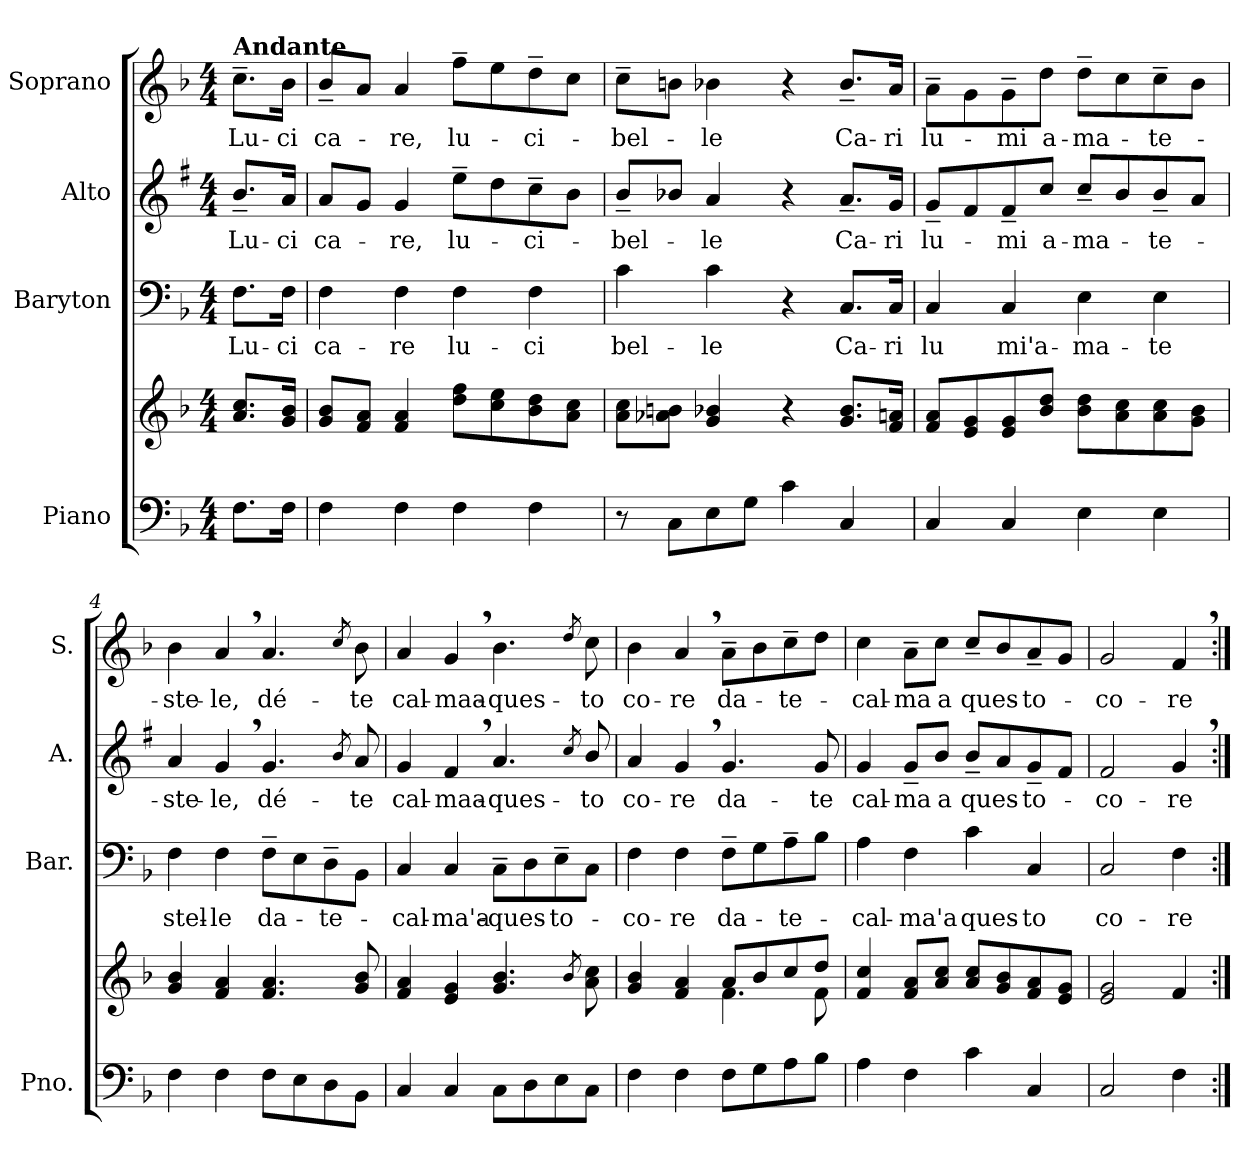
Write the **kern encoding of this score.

**kern	**kern	**kern	**text	**kern	**text	**kern	**text
*part4	*part4	*part3	*part3	*part2	*part2	*part1	*part1
*staff5	*staff4	*staff3	*staff3	*staff2	*staff2	*staff1	*staff1
*I"Piano	*	*I"Baryton	*	*I"Alto	*	*I"Soprano	*
*I'Pno.	*	*I'Bar.	*	*I'A.	*	*I'S.	*
*clefF4	*clefG2	*clefF4	*	*clefG2	*	*clefG2	*
*	*	*	*	*ITrd1c2	*	*	*
*k[b-]	*k[b-]	*k[b-]	*	*k[b-]	*	*k[b-]	*
*M4/4	*M4/4	*M4/4	*	*M4/4	*	*M4/4	*
=	=	=	=	=	=	=	=
!	!	!	!	!	!	!LO:TX:a:B:t=Andante	!
!	!	!	!LO:LY:b	!	!LO:LY:b	!	!LO:LY:b
8.F\L	8.a/ 8.cc/L	8.F\L	Lu-	8.a~/L	Lu-	8.cc~\L	Lu-
!	!	!	!LO:LY:b	!	!LO:LY:b	!	!LO:LY:b
16F\Jk	16g/ 16b-/Jk	16F\Jk	-ci	16g/Jk	-ci	16b-\Jk	-ci
=1	=1	=1	=1	=1	=1	=1	=1
!	!	!	!LO:LY:b	!	!LO:LY:b	!	!LO:LY:b
4F\	8g/ 8b-/L	4F\	ca-	8g/L	ca-	8b-~/L	ca-
.	8f/ 8a/J	.	.	8f/J	.	8a/J	.
!	!	!	!LO:LY:b	!	!LO:LY:b	!	!LO:LY:b
4F\	4f/ 4a/	4F\	-re	4f/	-re,	4a/	-re,
!	!	!	!LO:LY:b	!	!LO:LY:b	!	!LO:LY:b
4F\	8dd\ 8ff\L	4F\	lu-	8dd~\L	lu-	8ff~\L	lu-
.	8cc\ 8ee\	.	.	8cc\	.	8ee\	.
!	!	!	!LO:LY:b	!	!LO:LY:b	!	!LO:LY:b
4F\	8b-\ 8dd\	4F\	-ci	8b-~\	-ci-	8dd~\	-ci-
.	8a\ 8cc\J	.	.	8a\J	.	8cc\J	.
=2	=2	=2	=2	=2	=2	=2	=2
!	!	!	!LO:LY:b	!	!LO:LY:b	!	!LO:LY:b
8r	8a\ 8cc\L	4c\	bel-	8a~/L	-bel-	8cc~\L	-bel-
8C\L	8a-X\ 8bn\J	.	.	8a-X/J	.	8bn\J	.
!	!	!	!LO:LY:b	!	!LO:LY:b	!	!LO:LY:b
8E\	4g/ 4b-X/	4c\	-le	4g/	-le	4b-X\	-le
8G\J	.	.	.	.	.	.	.
4c\	4r	4r	.	4r	.	4r	.
!	!	!	!LO:LY:b	!	!LO:LY:b	!	!LO:LY:b
4C/	8.g/ 8.b-/L	8.C/L	Ca-	8.g~/L	Ca-	8.b-~/L	Ca-
!	!	!	!LO:LY:b	!	!LO:LY:b	!	!LO:LY:b
.	16f/ 16an/Jk	16C/Jk	-ri	16f/Jk	-ri	16a/Jk	-ri
=3	=3	=3	=3	=3	=3	=3	=3
!	!	!	!LO:LY:b	!	!LO:LY:b	!	!LO:LY:b
4C/	8f/ 8a/L	4C/	lu	8f~/L	lu-	8a~\L	lu-
.	8e/ 8g/	.	.	8e/	.	8g\	.
!	!	!	!LO:LY:b	!	!LO:LY:b	!	!LO:LY:b
4C/	8e/ 8g/	4C/	-mi'a-	8e~/	-mi	8g~\	-mi
!	!	!	!	!	!LO:LY:b	!	!LO:LY:b
.	8b-/ 8dd/J	.	.	8b-/J	a-	8dd\J	a-
!	!	!	!LO:LY:b	!	!LO:LY:b	!	!LO:LY:b
4E\	8b-\ 8dd\L	4E\	-ma-	8b-~/L	-ma-	8dd~\L	-ma-
.	8a\ 8cc\	.	.	8a/	.	8cc\	.
!	!	!	!LO:LY:b	!	!LO:LY:b	!	!LO:LY:b
4E\	8a\ 8cc\	4E\	-te	8a~/	-te-	8cc~\	-te-
.	8g\ 8b-\J	.	.	8g/J	.	8b-\J	.
!!LO:LB:g=z
=4	=4	=4	=4	=4	=4	=4	=4
!	!	!	!LO:LY:b	!	!LO:LY:b	!	!LO:LY:b
4F\	4g/ 4b-/	4F\	stel-	4g/	-ste-	4b-\	-ste-
!	!	!	!LO:LY:b	!	!LO:LY:b	!	!LO:LY:b
4F\	4f/ 4a/	4F\	-le	4f,/	-le,	4a,/	-le,
!	!	!	!LO:LY:b	!	!LO:LY:b	!	!LO:LY:b
8F\L	4.f/ 4.a/	8F~\L	da-	4.f/	dé-	4.a/	dé-
8E\	.	8E\	.	.	.	.	.
!	!	!	!LO:LY:b	!	!	!	!
8D\	.	8D~\	-te-	.	.	.	.
.	.	.	.	8qa/	.	8qcc/	.
!	!	!	!	!	!LO:LY:b	!	!LO:LY:b
8BB-\J	8g/ 8b-/	8BB-\J	.	8g/	-te	8b-\	-te
=5	=5	=5	=5	=5	=5	=5	=5
!	!	!	!LO:LY:b	!	!LO:LY:b	!	!LO:LY:b
4C/	4f/ 4a/	4C/	-cal-	4f/	cal-	4a/	cal-
!	!	!	!LO:LY:b	!	!LO:LY:b	!	!LO:LY:b
4C/	4e/ 4g/	4C/	-ma'a-	4e,/	-maa-	4g,/	-maa-
!	!	!	!LO:LY:b	!	!LO:LY:b	!	!LO:LY:b
8C\L	4.g/ 4.b-/	8C~\L	-ques-	4.g/	-ques-	4.b-\	-ques-
8D\	.	8D\	.	.	.	.	.
!	!	!	!LO:LY:b	!	!	!	!
8E\	.	8E~\	-to-	.	.	.	.
.	8qb-/	.	.	8qb-/	.	8qdd/	.
!	!	!	!	!	!LO:LY:b	!	!LO:LY:b
8C\J	8a\ 8cc\	8C\J	.	8a/	-to	8cc\	-to
=6	=6	=6	=6	=6	=6	=6	=6
*	*^	*	*	*	*	*	*
!	!	!	!	!LO:LY:b	!	!LO:LY:b	!	!LO:LY:b
4F\	4g/ 4b-/	2ryy	4F\	-co-	4g/	co-	4b-\	co-
!	!	!	!	!LO:LY:b	!	!LO:LY:b	!	!LO:LY:b
4F\	4f/ 4a/	.	4F\	-re	4f,/	-re	4a,/	-re
!	!	!	!	!LO:LY:b	!	!LO:LY:b	!	!LO:LY:b
8F\L	8a/L	4.f\	8F~\L	da-	4.f/	da-	8a~\L	da-
8G\	8b-/	.	8G\	.	.	.	8b-\	.
!	!	!	!	!LO:LY:b	!	!	!	!LO:LY:b
8A\	8cc/	.	8A~\	-te-	.	.	8cc~\	-te-
!	!	!	!	!	!	!LO:LY:b	!	!
8B-\J	8dd/J	8f\	8B-\J	.	8f/	-te	8dd\J	.
=7	=7	=7	=7	=7	=7	=7	=7	=7
!	!	!	!	!LO:LY:b	!	!LO:LY:b	!	!LO:LY:b
*	*v	*v	*	*	*	*	*	*
4A\	4f/ 4cc/	4A\	-cal-	4f/	cal-	4cc\	-cal-
!	!	!	!LO:LY:b	!	!LO:LY:b	!	!LO:LY:b
4F\	8f/ 8a/L	4F\	-ma'a	8f~/L	-ma	8a~\L	-ma
!	!	!	!	!	!LO:LY:b	!	!LO:LY:b
.	8a/ 8cc/J	.	.	8a/J	a	8cc\J	a
!	!	!	!LO:LY:b	!	!LO:LY:b	!	!LO:LY:b
4c\	8a/ 8cc/L	4c\	ques-	8a~/L	ques-	8cc~/L	ques-
.	8g/ 8b-/	.	.	8g/	.	8b-/	.
!	!	!	!LO:LY:b	!	!LO:LY:b	!	!LO:LY:b
4C/	8f/ 8a/	4C/	-to	8f~/	-to-	8a~/	-to-
.	8e/ 8g/J	.	.	8e/J	.	8g/J	.
=8	=8	=8	=8	=8	=8	=8	=8
!	!	!	!LO:LY:b	!	!LO:LY:b	!	!LO:LY:b
2C/	2e/ 2g/	2C/	co-	2e/	-co-	2g/	-co-
!	!	!	!LO:LY:b	!	!LO:LY:b	!	!LO:LY:b
4F\	4f/	4F\	-re	4f,/	-re	4f,/	-re
=:|!	=:|!	=:|!	=:|!	=:|!	=:|!	=:|!	=:|!
*-	*-	*-	*-	*-	*-	*-	*-
